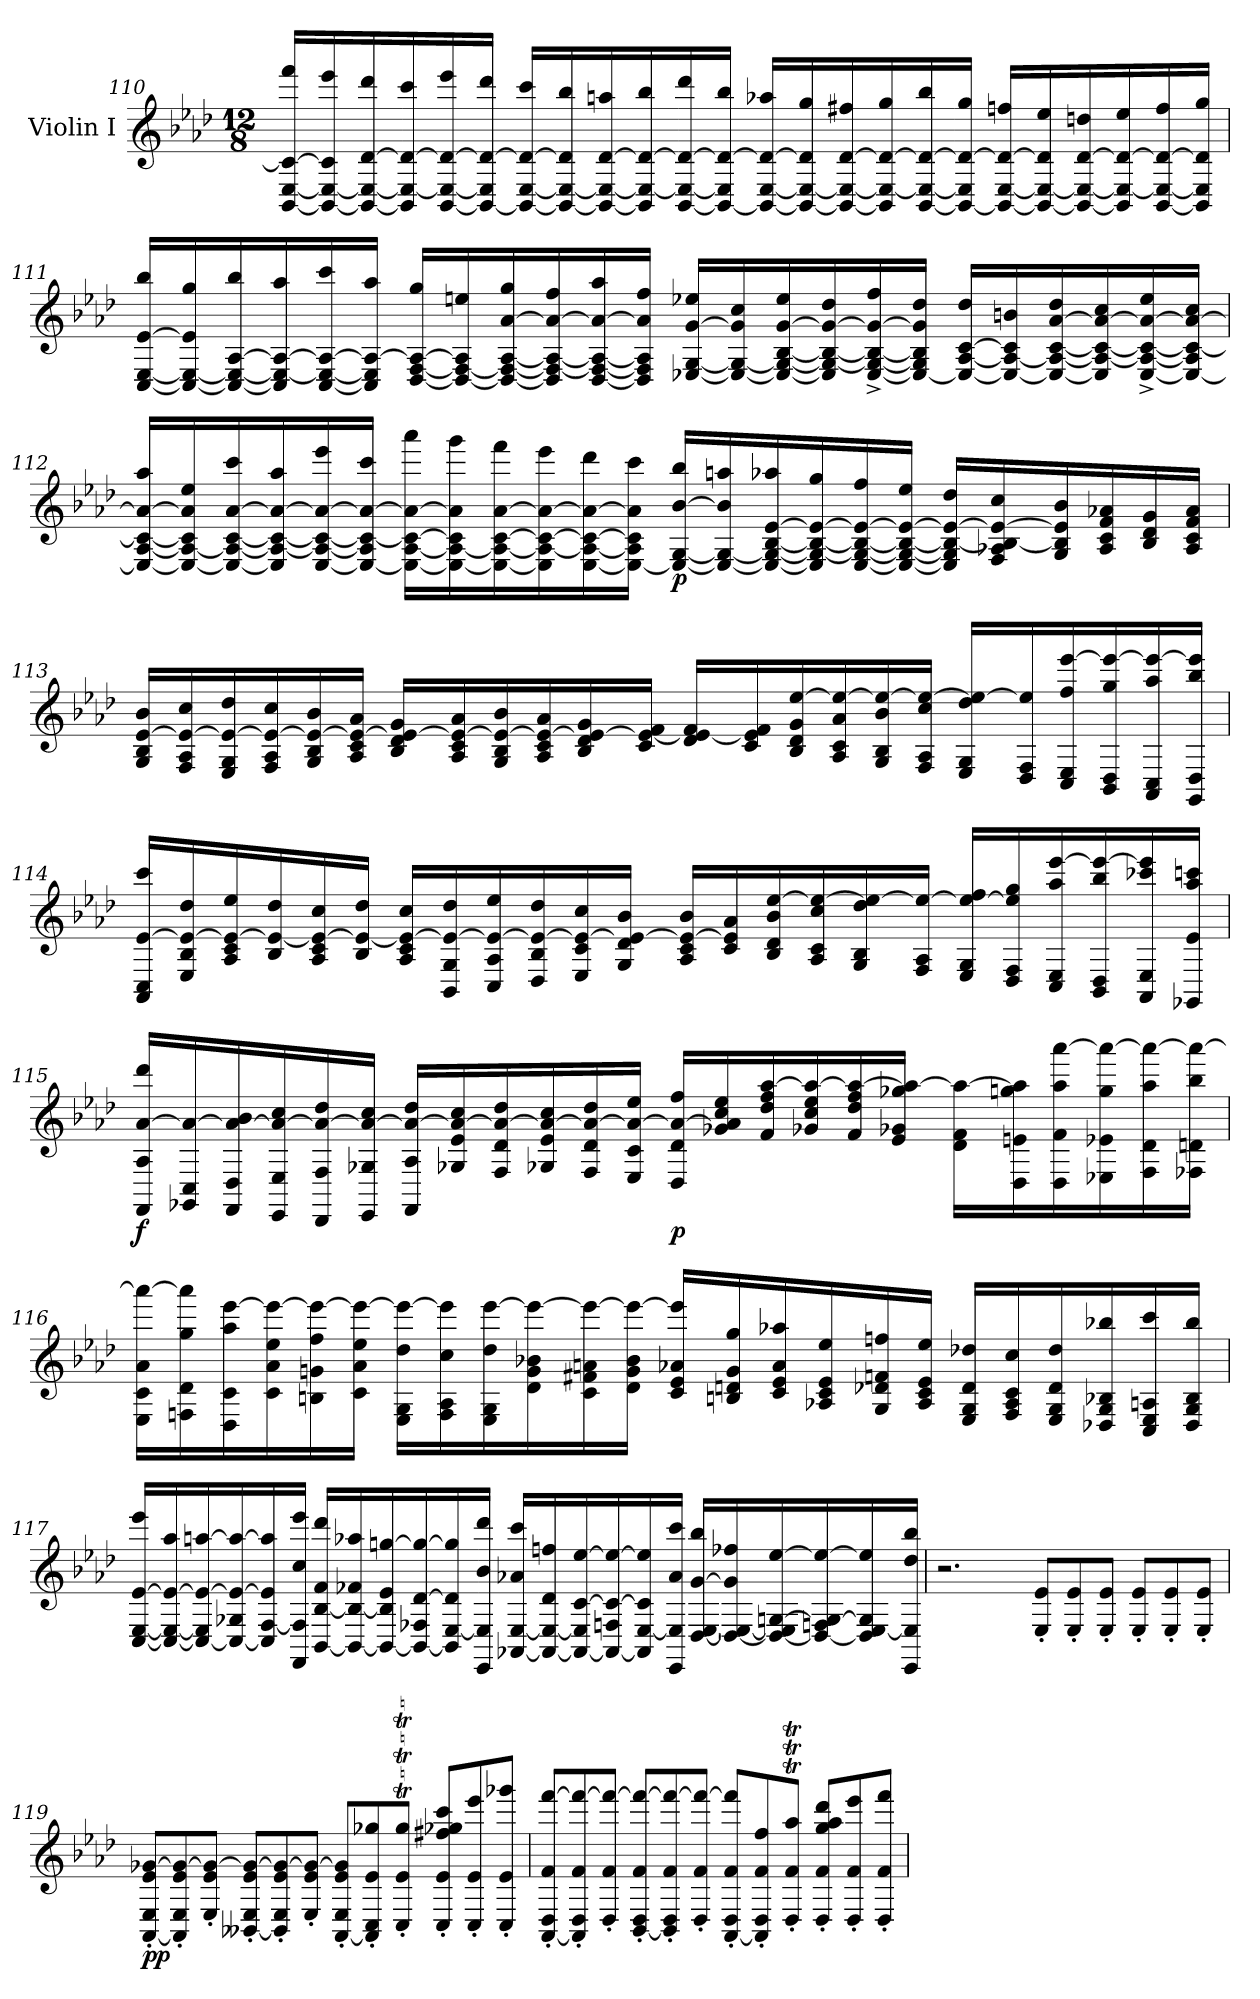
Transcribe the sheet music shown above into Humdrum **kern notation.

**kern	**dynam
*part1	*part1
*staff1	*staff1
*I"Violin I	*
*I'Vln	*
*clefG2	*
*k[b-e-a-d-]	*
*A-:	*
*M12/8	*
=110	=110
[16BB- [16E- 16c_ 16fffLL	.
16BB-_ 16E-_ 16c] 16eee-	.
16BB-_ 16E-_ [16d- 16ddd-	.
16BB-] 16E-_ 16d-_ 16ccc	.
[16BB- 16E-_ 16d-_ 16eee-	.
16BB-_ 16E-] 16d-_ 16ddd-JJ	.
16BB-_ [16E- 16d-_ 16cccLL	.
16BB-_ 16E-_ 16d-] 16bb-	.
16BB-_ 16E-_ [16d- 16aan	.
16BB-] 16E-_ 16d-_ 16bb-	.
[16BB- 16E-_ 16d-_ 16ddd-	.
16BB-_ 16E-] 16d-_ 16bb-JJ	.
16BB-_ [16E- 16d-_ 16aa-XLL	.
16BB-_ 16E-_ 16d-] 16gg	.
16BB-_ 16E-_ [16d- 16ff#X	.
16BB-] 16E-_ 16d-_ 16gg	.
[16BB- 16E-_ 16d-_ 16bb-	.
16BB-_ 16E-] 16d-_ 16ggJJ	.
16BB-_ [16E- 16d-_ 16ffnLL	.
16BB-_ 16E-_ 16d-] 16ee-	.
16BB-_ 16E-_ [16d- 16ddn	.
16BB-] 16E-_ 16d-_ 16ee-	.
[16BB- 16E-_ 16d-_ 16ff	.
16BB-] 16E-] 16d-] 16ggJJ	.
=111	=111
[16C [16E- [16e- 16bb-LL	.
16C_ 16E-_ 16e-] 16gg	.
16C_ 16E-_ [16A- 16bb-	.
16C] 16E-_ 16A-_ 16aa-	.
[16C 16E-_ 16A-_ 16ccc	.
16C] 16E-] 16A-_ 16aa-JJ	.
[16D- [16F 16A-_ 16ggLL	.
16D-_ 16F_ 16A-] 16een	.
16D-_ 16F_ [16A- [16a- 16gg	.
16D-] 16F_ 16A-_ 16a-_ 16ff	.
[16D- 16F_ 16A-_ 16a-_ 16aa-	.
16D-] 16F] 16A-] 16a-] 16ffJJ	.
[16E-X [16G [16g 16ee-XLL	.
16E-_ 16G_ 16g] 16cc	.
16E-_ 16G_ [16B- [16g 16ee-	.
16E-] 16G_ 16B-_ 16g_ 16dd-	.
[16E-^ 16G_^ 16B-_^ 16g_^ 16ff^	.
16E-_ 16G] 16B-] 16g] 16dd-JJ	.
16E-_ [16A- [16c 16dd-LL	.
16E-_ 16A-_ 16c] 16bn	.
16E-_ 16A-_ [16c [16a- 16dd-	.
16E-] 16A-_ 16c_ 16a-_ 16cc	.
[16E-^ 16A-_^ 16c_^ 16a-_^ 16ee-^	.
16E-_ 16A-] 16c_ 16a-_ 16ccJJ	.
=112	=112
16E-_ [16A- 16c_ 16a-_ 16aa-LL	.
16E-_ 16A-_ 16c] 16a-] 16ee-	.
16E-_ 16A-_ [16c [16a- 16ccc	.
16E-] 16A-_ 16c_ 16a-_ 16aa-	.
[16E- 16A-_ 16c_ 16a-_ 16eee-	.
16E-_ 16A-] 16c_ 16a-_ 16cccJJ	.
16E-_ [16A- 16c_ 16a-_ 16aaa-LL	.
16E-_ 16A-_ 16c] 16a-] 16ggg	.
16E-_ 16A-_ [16c [16a- 16fff	.
16E-] 16A-_ 16c_ 16a-_ 16eee-	.
[16E- 16A-_ 16c_ 16a-_ 16ddd-	.
16E-_ 16A-] 16c] 16a-] 16cccJJ	.
16E-_ [16G [16b- 16bb-LL	p
16E-_ 16G_ 16b-] 16aan	.
16E-_ 16G_ [16B- [16e- 16aa-X	.
16E-] 16G_ 16B-_ 16e-_ 16gg	.
[16E- 16G_ 16B-_ 16e-_ 16ff	.
16E-_ 16G_ 16B-_ 16e-_ 16ee-JJ	.
16E-] 16G] 16B-_ 16e-_ 16dd-LL	.
16F 16A-X 16B-_ 16e-_ 16cc	.
16G 16B-] 16e-] 16b-	.
16A- 16c 16f 16a-X	.
16B- 16d- 16g	.
16A- 16c 16f 16a-JJ	.
=113	=113
16G 16B- [16e- 16b-LL	.
16F 16A- 16e-_ 16cc	.
16E- 16G 16e-_ 16dd-	.
16F 16A- 16e-_ 16cc	.
16G 16B- 16e-_ 16b-	.
16A- 16c 16e-_ 16a-JJ	.
16B- 16d- 16e-_ 16gLL	.
16A- 16c 16e-_ 16a-	.
16G 16B- 16e-_ 16b-	.
16A- 16c 16e-_ 16a-	.
16B- 16d- 16e-_ 16g	.
16c 16e-_ 16fJJ	.
16d- 16e-_ 16fLL	.
16c 16e-] 16f	.
16B- 16d- 16g [16ee-	.
16A- 16c 16a- 16ee-_	.
16G 16B- 16b- 16ee-_	.
16F 16A- 16cc 16ee-_JJ	.
16E- 16G 16dd- 16ee-_LL	.
16D- 16F 16ee-]	.
16C 16E- 16ff [16eee-	.
16BB- 16D- 16gg 16eee-_	.
16AA- 16C 16aa- 16eee-_	.
16GG 16D- 16bb- 16eee-]JJ	.
=114	=114
16AA- 16C [16e- 16cccLL	.
16E- 16B- 16e-_ 16dd-	.
16A- 16c 16e-_ 16ee-	.
16B- 16e-_ 16dd-	.
16A- 16c 16e-_ 16cc	.
16B- 16e-_ 16dd-JJ	.
16A- 16c 16e-_ 16ccLL	.
16BB- 16G 16e-_ 16dd-	.
16C 16A- 16e-_ 16ee-	.
16D- 16B- 16e-_ 16dd-	.
16E- 16c 16e-_ 16cc	.
16G 16d- 16e-_ 16b-JJ	.
16A- 16c 16e-_ 16b-LL	.
16c 16e-] 16a-	.
16B- 16d- 16b- [16ee-	.
16A- 16c 16cc 16ee-_	.
16G 16B- 16dd- 16ee-_	.
16F 16A- 16ee-_JJ	.
16E- 16G 16ee-_ 16ffLL	.
16D- 16F 16ee-] 16gg	.
16C 16E- 16aa- [16eee-	.
16BB- 16D- 16bb- 16eee-_	.
16AA- 16E- 16ccc-X 16eee-]	.
16GG-X 16e- 16aa- 16cccnJJ	.
=115	=115
16FF 16A- [16a- 16ddd-LL	f
16GG-X 16C 16a-_	.
16FF 16D- 16a-_ 16b-	.
16EE- 16E- 16a-_ 16cc	.
16DD- 16F 16a-_ 16dd-	.
16EE- 16G-X 16a-_ 16ccJJ	.
16FF 16A- 16a-_ 16dd-LL	.
16G-X 16e- 16a-_ 16cc	.
16F 16d- 16a-_ 16dd-	.
16G-X 16e- 16a-_ 16cc	.
16F 16d- 16a-_ 16dd-	.
16E- 16c 16a-_ 16ee-JJ	.
16D- 16d- 16a-_ 16ffLL	p
16g-X 16a-] 16cc 16ee-	.
16f 16dd- 16ff [16aa-	.
16g-X 16cc 16ee- 16aa-_	.
16f 16dd- 16ff 16aa-_	.
16e- 16g-X 16gg-X 16aa-_JJ	.
16d- 16f 16aa-_LL	.
16D- 16en 16ggn 16aa-]	.
16D- 16f 16aa- [16aaa-	.
16E-X 16e-X 16gg 16aaa-_	.
16F 16d- 16aa- 16aaa-_	.
16F-X 16dn 16bb- 16aaa-_JJ	.
=116	=116
16E- 16c 16a- 16aaa-_LL	.
16Fn 16d- 16gg 16aaa-]	.
16D- 16c 16aa- [16eee-	.
16c 16a- 16ee- 16eee-_	.
16Bn 16gn 16ff 16eee-_	.
16c 16a- 16ee- 16eee-_JJ	.
16E- 16G 16dd- 16eee-_LL	.
16F 16A- 16cc 16eee-]	.
16E- 16G 16dd- [16eee-	.
16d- 16g 16b-X 16eee-_	.
16c 16f#X 16an 16eee-_	.
16d- 16g 16b- 16eee-_JJ	.
16c 16e- 16a-X 16eee-]LL	.
16Bn 16dn 16g 16gg	.
16c 16e- 16a- 16aa-X	.
16A-X 16c 16e- 16ee-	.
16G 16d-X 16fn 16ffn	.
16A- 16c 16e- 16ee-JJ	.
16E- 16G 16d- 16dd-XLL	.
16F 16A- 16c 16cc	.
16E- 16G 16d- 16dd-	.
16D-X 16G 16B-X 16bb-X	.
16C 16E- 16An 16ccc	.
16D- 16G 16B- 16bb-JJ	.
=117	=117
[16C [16E- [16e- 16eee-LL	.
16C_ 16E-_ 16e-_ 16aa-	.
16C_ 16E-] 16e-_ [16aan	.
16C_ 16G-X 16e-_ 16aa_	.
16C] [16F 16e-] 16aa]	.
16FF 16F] 16cc 16eee-JJ	.
[16BB- [16B- 16f 16ddd-LL	.
16BB-_ 16B-_ 16f-X 16aa-X	.
16BB-_ 16B-] 16e- [16ggn	.
16BB-_ 16F-X [16d- 16gg_	.
16BB-] [16E- 16d-] 16gg]	.
16EE- 16E-] 16b- 16ddd-JJ	.
[16AA-X [16E- 16a-X 16cccLL	.
16AA-_ 16E-_ 16d- 16ffn	.
16AA-_ 16E-] [16c [16ee-	.
16AA-_ 16Fn 16c_ 16ee-_	.
16AA-] [16E- 16c] 16ee-]	.
16EE- 16E-] 16a- 16cccJJ	.
[16D- [16E- [16g 16bb-LL	.
16D-_ 16E-_ 16g] 16ff-X	.
16D-_ 16E-] [16Gn [16ee-	.
16D-_ 16Fn 16G_ 16ee-_	.
16D-] [16E- 16G] 16ee-]	.
16EE- 16E-] 16dd- 16bb-JJ	.
=118	=118
2.r	.
8E-' 8e-'L	.
8E-' 8e-'	.
8E-' 8e-'J	.
8E-' 8e-'L	.
8E-' 8e-'	.
8E-' 8e-'J	.
=119	=119
[8AA-' 8E-' 8e-' [8g-X'L	pp
8AA-]' 8E-' 8e-' 8g-_'	.
8E-' 8e-' 8g-_'J	.
[8BB--X' 8E-' 8e-' 8g-_'L	.
8BB--]' 8E-' 8e-' 8g-_'	.
8E-' 8e-' 8g-_'J	.
[8AA-' 8E-' 8e-' 8g-]'L	.
8AA-]' 8C' 8e-' 8gg-X'	.
8CT' 8e-T' 8gg-T'J	.
8C' 8e-' 8ff#X' 8gg-X' 8ccc'L	.
8C' 8e-' 8eee-'	.
8C' 8e-' 8ggg-X'J	.
=120	=120
[8AA-' 8D-' 8f' [8fff'L	.
8AA-]' 8D-' 8f' 8fff_'	.
8D-' 8f' 8fff_'J	.
[8BB-' 8D-' 8f' 8fff_'L	.
8BB-]' 8D-' 8f' 8fff_'	.
8D-' 8f' 8fff_'J	.
[8AA-' 8D-' 8f' 8fff]'L	.
8AA-]' 8D-' 8f' 8ff'	.
8D-T' 8fT' 8aa-T'J	.
8D-' 8f' 8gg' 8aa-' 8ddd-'L	.
8D-' 8f' 8eee-'	.
8D-' 8f' 8fff'J	.
=	=
*-	*-
